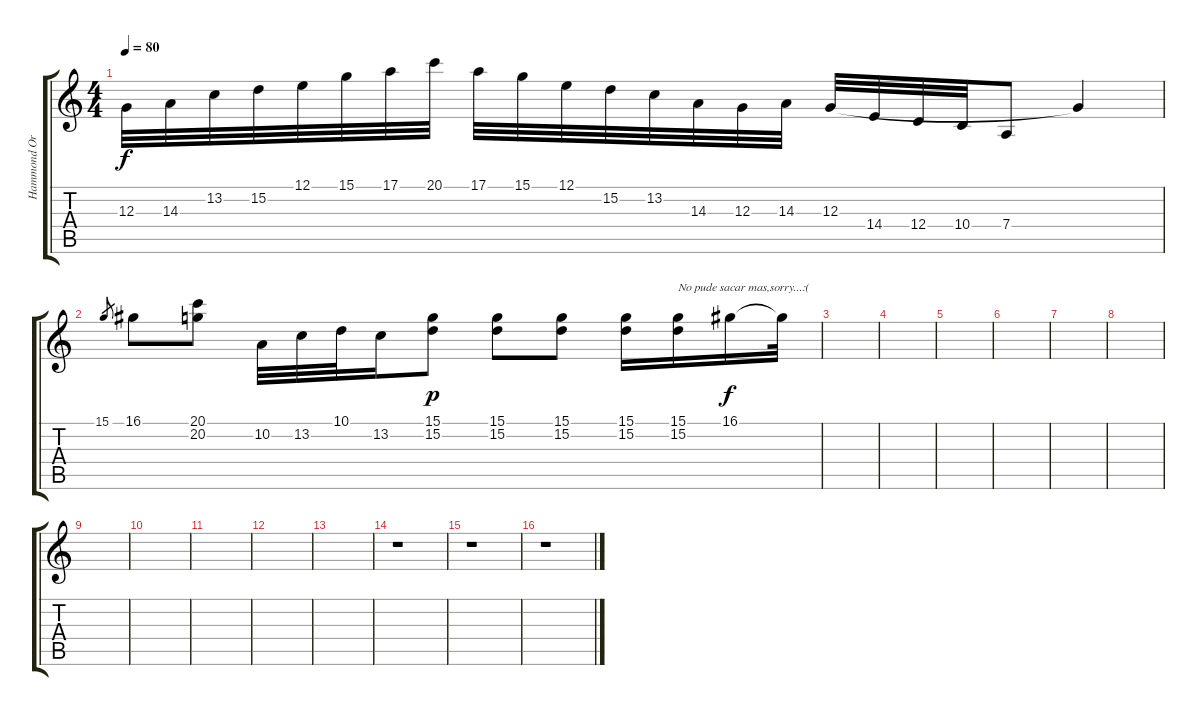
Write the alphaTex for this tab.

\track ("Hammond Organ" "Hammond Or") {instrument drawbarorgan}
\staff {score tabs}
\tuning (E4 B3 G3 D3 A2 E2) {hide}
\ts (4 4)
\tempo 80
\clef g2
\ks c
12.3.32{dy f} 14.3.32 13.2.32 15.2.32 12.1.32 15.1.32 17.1.32 20.1.32 17.1.32 15.1.32 12.1.32 15.2.32 13.2.32 14.3.32 12.3.32 14.3.32 12.3.32 14.4.32 12.4.32 10.4.32 7.4.8 12.3{t}.4 |
15.1.8{gr} 16.1.8 (20.1 20.2).8 10.2.32 13.2.32 10.1.32 13.2.16 (15.1 15.2).8{dy p} (15.1 15.2).8 (15.1 15.2).8 (15.1 15.2).16 (15.1 15.2).16{txt "No pude sacar mas,sorry...:("} 16.1.16{dy f} 16.1{t}.32 |
|
|
|
|
|
|
|
|
|
|
|
r.1 |
r.1 |
r.1
